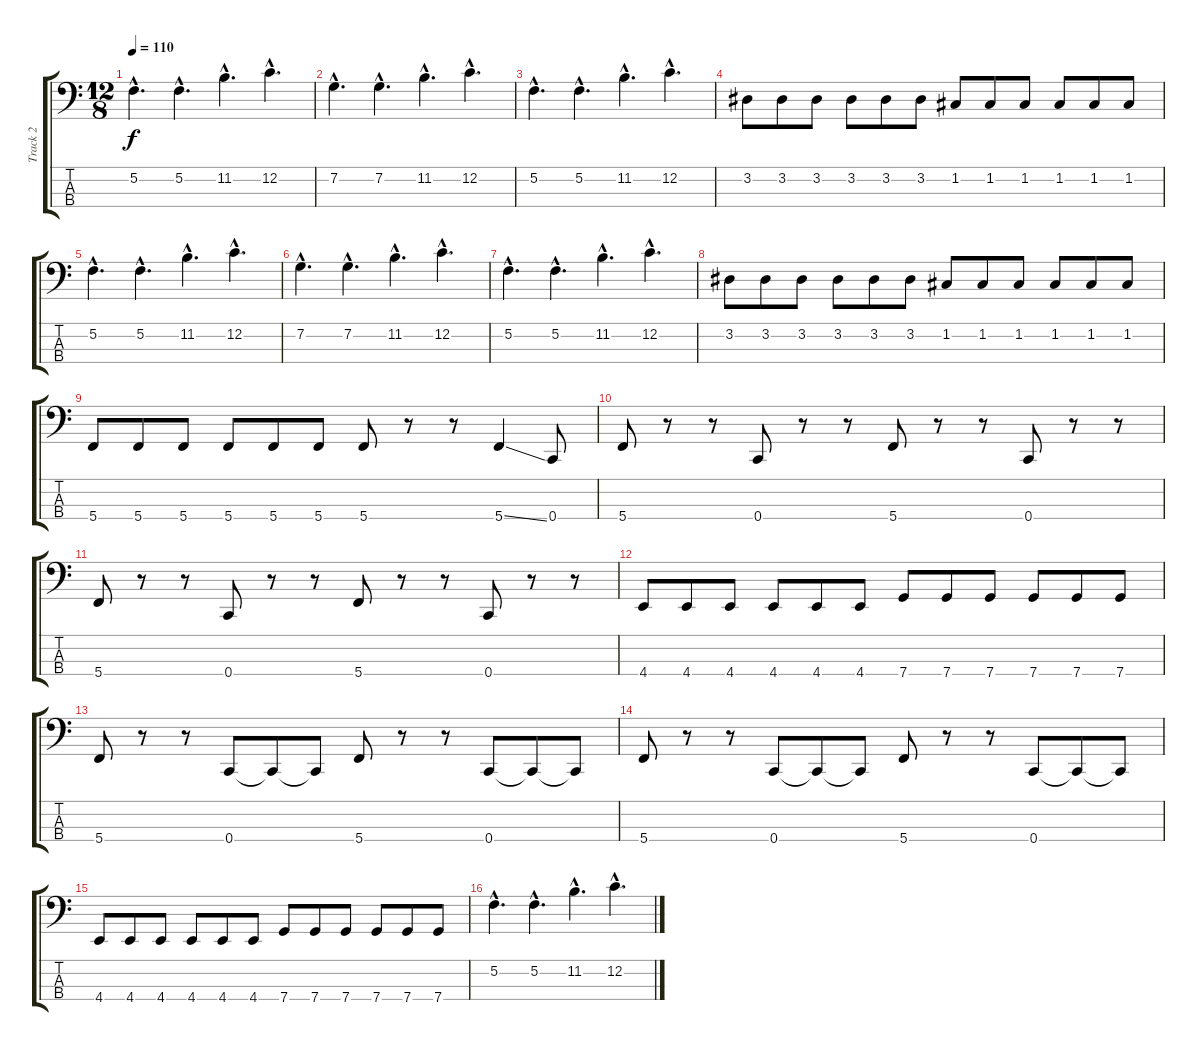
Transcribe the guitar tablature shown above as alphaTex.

\track ("Track 2" "Track 2") {instrument electricbassfinger}
\staff {score tabs}
\tuning (F2 C2 G1 C1) {hide}
\ts (12 8)
\tempo 110
\clef f4
\ks c
5.2{hac}.4{d dy f} 5.2{hac}.4{d} 11.2{hac}.4{d} 12.2{hac}.4{d} |
7.2{hac}.4{d} 7.2{hac}.4{d} 11.2{hac}.4{d} 12.2{hac}.4{d} |
5.2{hac}.4{d} 5.2{hac}.4{d} 11.2{hac}.4{d} 12.2{hac}.4{d} |
3.2.8 3.2.8 3.2.8 3.2.8 3.2.8 3.2.8 1.2.8 1.2.8 1.2.8 1.2.8 1.2.8 1.2.8 |
5.2{hac}.4{d} 5.2{hac}.4{d} 11.2{hac}.4{d} 12.2{hac}.4{d} |
7.2{hac}.4{d} 7.2{hac}.4{d} 11.2{hac}.4{d} 12.2{hac}.4{d} |
5.2{hac}.4{d} 5.2{hac}.4{d} 11.2{hac}.4{d} 12.2{hac}.4{d} |
3.2.8 3.2.8 3.2.8 3.2.8 3.2.8 3.2.8 1.2.8 1.2.8 1.2.8 1.2.8 1.2.8 1.2.8 |
5.4.8 5.4.8 5.4.8 5.4.8 5.4.8 5.4.8 5.4.8 r.8 r.8 5.4{ss}.4 0.4.8 |
5.4.8{volume 16 instrument contrabass} r.8 r.8 0.4.8 r.8 r.8 5.4.8 r.8 r.8 0.4.8 r.8 r.8 |
5.4.8 r.8 r.8 0.4.8 r.8 r.8 5.4.8 r.8 r.8 0.4.8 r.8 r.8 |
4.4.8{instrument electricbassfinger} 4.4.8 4.4.8 4.4.8 4.4.8 4.4.8 7.4.8 7.4.8 7.4.8 7.4.8 7.4.8 7.4.8 |
5.4.8{volume 16 instrument contrabass} r.8 r.8 0.4.8 0.4{t}.8 0.4{t}.8 5.4.8 r.8 r.8 0.4.8 0.4{t}.8 0.4{t}.8 |
5.4.8 r.8 r.8 0.4.8 0.4{t}.8 0.4{t}.8 5.4.8 r.8 r.8 0.4.8 0.4{t}.8 0.4{t}.8 |
4.4.8{instrument electricbassfinger} 4.4.8 4.4.8 4.4.8 4.4.8 4.4.8 7.4.8 7.4.8 7.4.8 7.4.8 7.4.8 7.4.8 |
5.2{hac}.4{d} 5.2{hac}.4{d} 11.2{hac}.4{d} 12.2{hac}.4{d}
